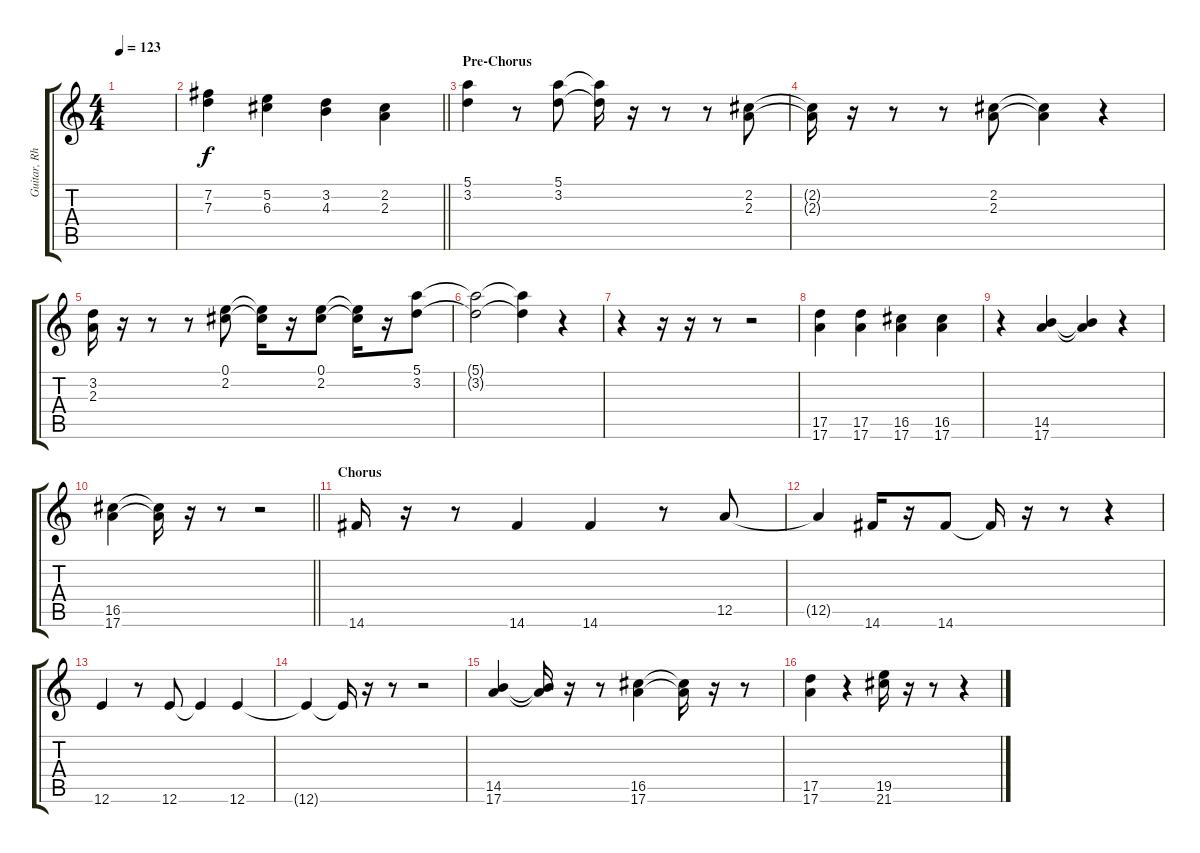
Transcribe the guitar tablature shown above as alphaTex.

\track ("Guitar, Rhythm" "Guitar, Rh") {instrument electricguitarmuted}
\staff {score tabs}
\tuning (E4 B3 G3 D3 A2 E2) {hide}
\ts (4 4)
\tempo 123
\clef g2
\ks c
|
\barLineRight lightlight
(7.2 7.3).4 (5.2 6.3).4 (3.2 4.3).4 (2.2 2.3).4 |
\section ("" "Pre-Chorus")
(5.1 3.2).4 r.8 (5.1 3.2).8 (5.1{t} 3.2{t}).16 r.16 r.8 r.8 (2.2 2.3).8 |
(2.2{t} 2.3{t}).16 r.16 r.8 r.8 (2.2 2.3).8 (2.2{t} 2.3{t}).4 r.4 |
(3.2 2.3).16 r.16 r.8 r.8 (0.1 2.2).8 (0.1{t} 2.2{t}).16 r.16 (0.1 2.2).8 (0.1{t} 2.2{t}).16 r.16 (5.1 3.2).8 |
(5.1{t} 3.2{t}).2 (5.1{t} 3.2{t}).4 r.4 |
r.4 r.16 r.16 r.8 r.2 |
(17.5 17.6).4 (17.5 17.6).4 (16.5 17.6).4 (16.5 17.6).4 |
r.4 (14.5 17.6).4 (14.5{t} 17.6{t}).4 r.4 |
\barLineRight lightlight
(16.5 17.6).4 (16.5{t} 17.6{t}).16 r.16 r.8 r.2 |
\section ("" "Chorus")
14.6.16 r.16 r.8 14.6.4 14.6.4 r.8 12.5.8 |
12.5{t}.4 14.6.16 r.16 14.6.8 14.6{t}.16 r.16 r.8 r.4 |
12.6.4 r.8 12.6.8 12.6{t}.4 12.6.4 |
12.6{t}.4 12.6{t}.16 r.16 r.8 r.2 |
(14.5 17.6).4 (14.5{t} 17.6{t}).16 r.16 r.8 (16.5 17.6).4 (16.5{t} 17.6{t}).16 r.16 r.8 |
(17.5 17.6).4 r.4 (19.5 21.6).16 r.16 r.8 r.4
